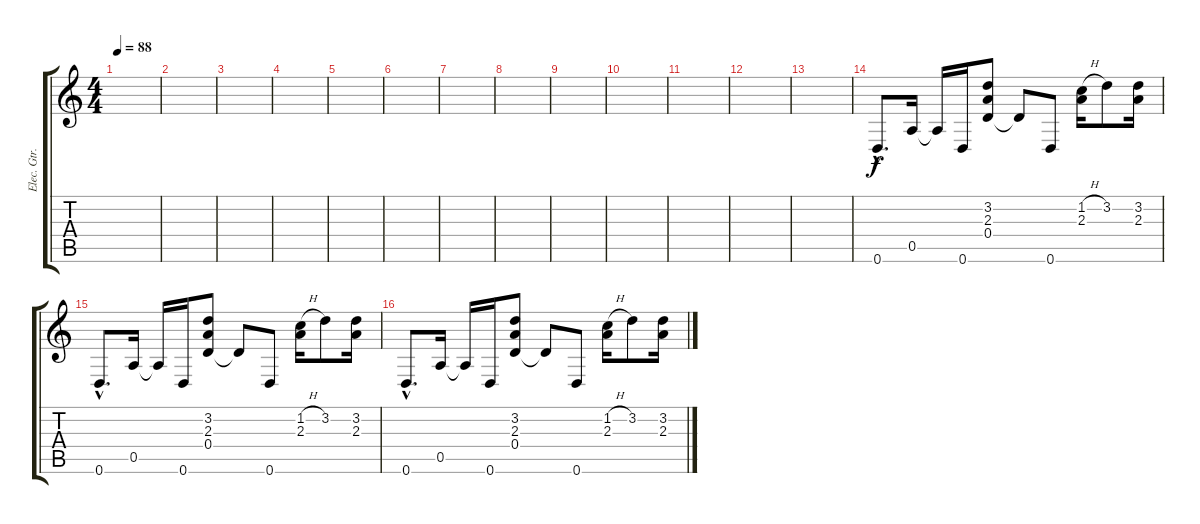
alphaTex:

\track ("Elec. Gtr. 6" "Elec. Gtr.") {instrument distortionguitar}
\staff {score tabs}
\tuning (E4 B3 G3 D3 A2 D2) {hide}
\ts (4 4)
\tempo 88
\clef g2
\ks c
|
|
|
|
|
|
|
|
|
|
|
|
|
0.6{hac}.8{d} 0.5.16 0.5{t}.16 0.6.16 (3.2 2.3 0.4).8 0.4{t}.8 0.6.8 (1.2{h} 2.3).16 3.2.8 (3.2 2.3).16 |
0.6{hac}.8{d} 0.5.16 0.5{t}.16 0.6.16 (3.2 2.3 0.4).8 0.4{t}.8 0.6.8 (1.2{h} 2.3).16 3.2.8 (3.2 2.3).16 |
0.6{hac}.8{d} 0.5.16 0.5{t}.16 0.6.16 (3.2 2.3 0.4).8 0.4{t}.8 0.6.8 (1.2{h} 2.3).16 3.2.8 (3.2 2.3).16
